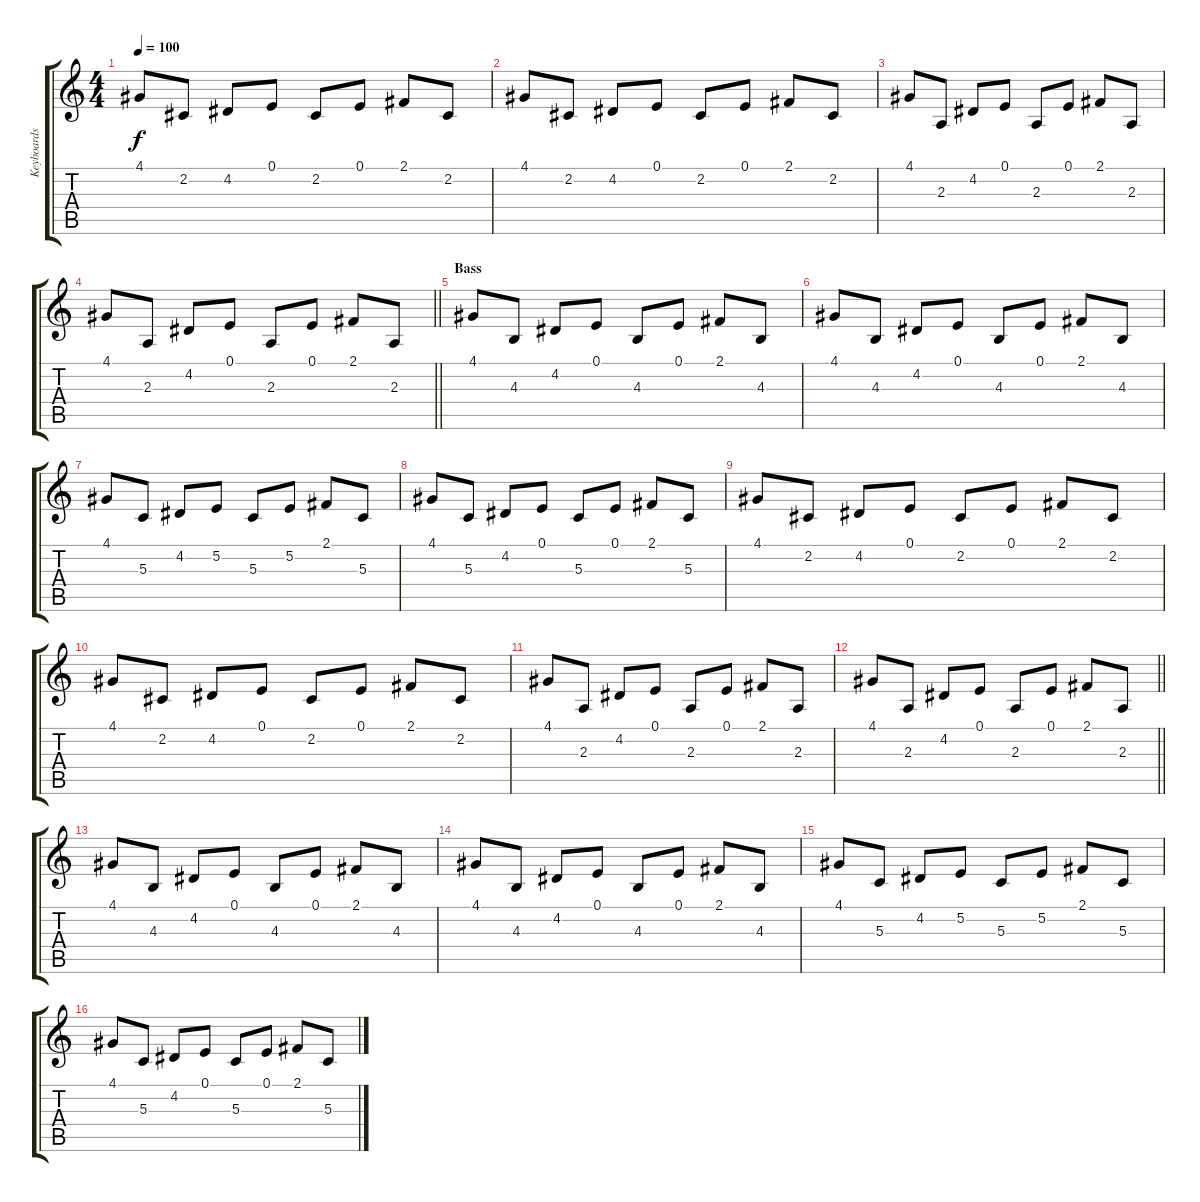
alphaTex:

\track ("Keyboards" "Keyboards") {instrument brightacousticpiano}
\staff {score tabs}
\tuning (E4 B3 G3 D3 A2 E2) {hide}
\ts (4 4)
\tempo 100
\clef g2
\ks c
4.1.8{dy f} 2.2.8 4.2.8 0.1.8 2.2.8 0.1.8 2.1.8 2.2.8 |
4.1.8 2.2.8 4.2.8 0.1.8 2.2.8 0.1.8 2.1.8 2.2.8 |
4.1.8 2.3.8 4.2.8 0.1.8 2.3.8 0.1.8 2.1.8 2.3.8 |
\barLineRight lightlight
4.1.8 2.3.8 4.2.8 0.1.8 2.3.8 0.1.8 2.1.8 2.3.8 |
\section ("" "Bass")
4.1.8 4.3.8 4.2.8 0.1.8 4.3.8 0.1.8 2.1.8 4.3.8 |
4.1.8 4.3.8 4.2.8 0.1.8 4.3.8 0.1.8 2.1.8 4.3.8 |
4.1.8 5.3.8 4.2.8 5.2.8 5.3.8 5.2.8 2.1.8 5.3.8 |
4.1.8 5.3.8 4.2.8 0.1.8 5.3.8 0.1.8 2.1.8 5.3.8 |
4.1.8 2.2.8 4.2.8 0.1.8 2.2.8 0.1.8 2.1.8 2.2.8 |
4.1.8 2.2.8 4.2.8 0.1.8 2.2.8 0.1.8 2.1.8 2.2.8 |
4.1.8 2.3.8 4.2.8 0.1.8 2.3.8 0.1.8 2.1.8 2.3.8 |
\barLineRight lightlight
4.1.8 2.3.8 4.2.8 0.1.8 2.3.8 0.1.8 2.1.8 2.3.8 |
4.1.8 4.3.8 4.2.8 0.1.8 4.3.8 0.1.8 2.1.8 4.3.8 |
4.1.8 4.3.8 4.2.8 0.1.8 4.3.8 0.1.8 2.1.8 4.3.8 |
4.1.8 5.3.8 4.2.8 5.2.8 5.3.8 5.2.8 2.1.8 5.3.8 |
4.1.8 5.3.8 4.2.8 0.1.8 5.3.8 0.1.8 2.1.8 5.3.8
